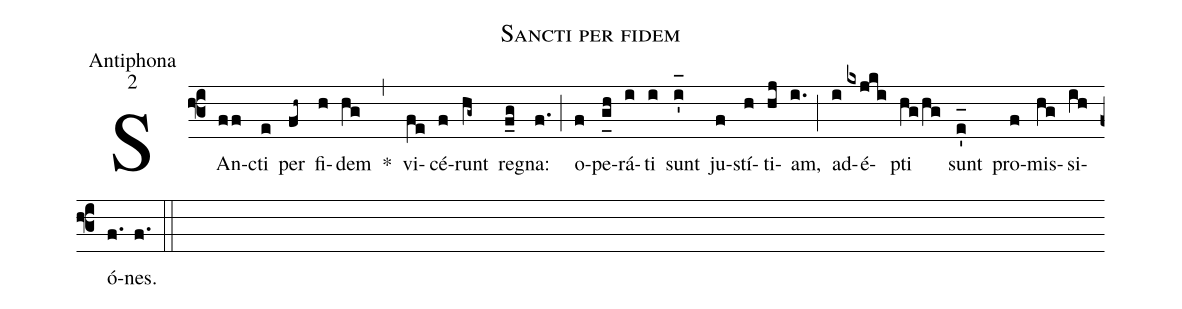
name:Sancti per fidem;
office-part:Antiphona;
mode:2;
%%
(f3) SAn(ff)cti(e) per(fh~) fi(h)dem(hg) *(,) vi(fe)cé(f)runt(hg~) re(f_g)gna:(f.) (;) o(f)pe(g_[uh:l]h)rá(i)ti(i) sunt(i'_[oh:h]) ju(f)stí(h)ti(hj)am,(i.) (;) ad(i)é(kxjki)pti(hg/hg) sunt(e'_[oh:h]) pro(f)mis(hg)si(ih)ó(f.)nes.(f.) (::)
%<eu>E(h) u(h) o(h) u(g) a(e) e.</eu>(f.) (::)
